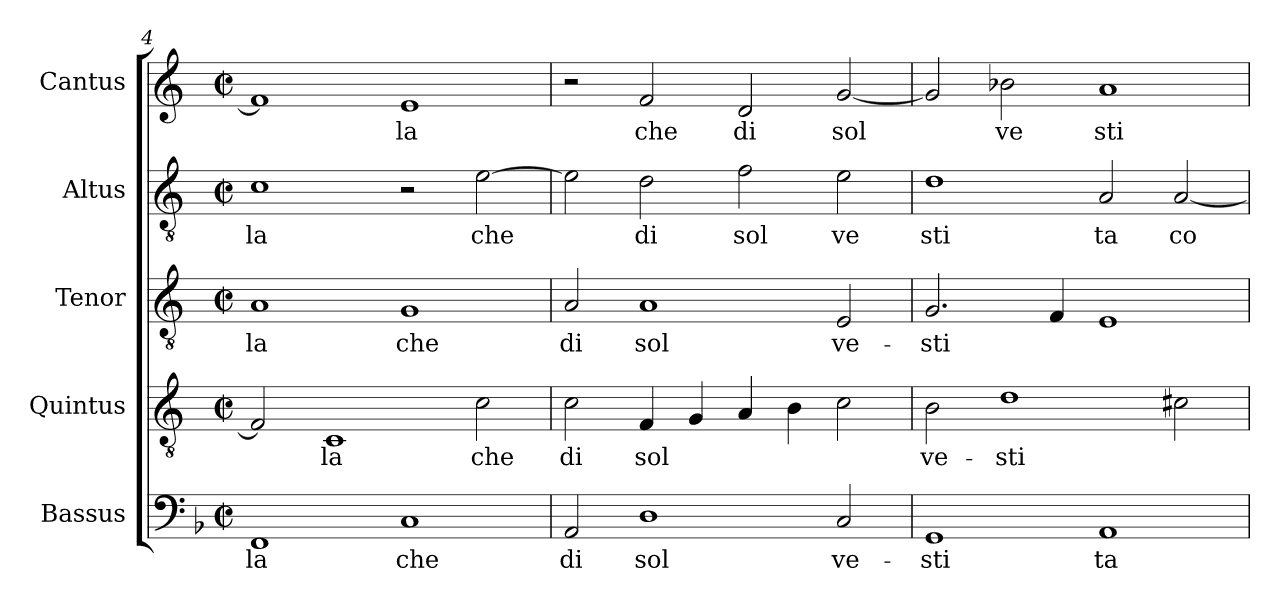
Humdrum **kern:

**kern	**text	**kern	**text	**kern	**text	**kern	**text	**kern	**text
*part5	*part5	*part4	*part4	*part3	*part3	*part2	*part2	*part1	*part1
*staff5	*staff5	*staff4	*staff4	*staff3	*staff3	*staff2	*staff2	*staff1	*staff1
*I"Bassus	*	*I"Quintus	*	*I"Tenor	*	*I"Altus	*	*I"Cantus	*
*clefF4	*	*clefGv2	*	*clefGv2	*	*clefGv2	*	*clefG2	*
*k[b-]	*	*k[]	*	*k[]	*	*k[]	*	*k[]	*
*F:	*	*C:	*	*C:	*	*C:	*	*C:	*
*M2/2	*	*M2/2	*	*M2/2	*	*M2/2	*	*M2/2	*
*met(c|)	*	*met(c|)	*	*met(c|)	*	*met(c|)	*	*met(c|)	*
=4	=4	=4	=4	=4	=4	=4	=4	=4	=4
!	!LO:LY:b:cj	!	!LO:LY:b	!	!LO:LY:b:cj	!	!LO:LY:b:cj	!	!LO:LY:b
1FF	-la	2F/]	.	1A	-la	1c	la	1f]	.
!	!	!	!LO:LY:b	!	!	!	!	!	!
.	.	1C	la	.	.	.	.	.	.
!	!LO:LY:b:cj	!	!	!	!LO:LY:b:cj	!	!	!	!LO:LY:b
1C	che	.	.	1G	che	2r	.	1e	la
!	!	!	!LO:LY:b	!	!	!	!LO:LY:b:cj	!	!
.	.	2c\	che	.	.	[>2e\	che	.	.
=5	=5	=5	=5	=5	=5	=5	=5	=5	=5
!	!LO:LY:b:cj	!	!LO:LY:b	!	!LO:LY:b:cj	!	!LO:LY:b:cj	!	!
2AA/	di	2c\	di	2A/	di	2e\]	.	2r	.
!	!LO:LY:b:cj	!	!LO:LY:b	!	!LO:LY:b:cj	!	!LO:LY:b:cj	!	!LO:LY:b
1D	sol	4F/	sol	1A	sol	2d\	di	2f/	che
!	!	!	!LO:LY:b	!	!	!	!	!	!
.	.	4G/	.	.	.	.	.	.	.
!	!	!	!LO:LY:b	!	!	!	!LO:LY:b:cj	!	!LO:LY:b
.	.	4A/	.	.	.	2f\	sol	2d/	di
!	!	!	!LO:LY:b	!	!	!	!	!	!
.	.	4B\	.	.	.	.	.	.	.
!	!LO:LY:b:cj	!	!LO:LY:b	!	!LO:LY:b:cj	!	!LO:LY:b:cj	!	!LO:LY:b
2C/	ve-	2c\	.	2E/	ve-	2e\	ve	[<2g/	sol
!!LO:LB:g=z
=6	=6	=6	=6	=6	=6	=6	=6	=6	=6
*k[]	*	*	*	*	*	*	*	*	*
*C:	*	*	*	*	*	*	*	*	*
!	!LO:LY:b:cj	!	!LO:LY:b	!	!LO:LY:b:cj	!	!LO:LY:b:cj	!	!LO:LY:b
1GG	-sti	2B\	ve-	2.G/	-sti	1d	sti	2g/]	.
!	!	!	!LO:LY:b	!	!	!	!	!	!LO:LY:b
.	.	1d	-sti-	.	.	.	.	2b-X\	ve
!	!	!	!	!	!LO:LY:b:cj	!	!	!	!
.	.	.	.	4F/	.	.	.	.	.
!	!LO:LY:b:cj	!	!	!	!LO:LY:b:cj	!	!LO:LY:b:cj	!	!LO:LY:b
1AA	ta	.	.	1E	.	2A/	ta	1a	sti
!	!	!	!LO:LY:b	!	!	!	!LO:LY:b:cj	!	!
.	.	2c#\	--	.	.	[<2A/	co	.	.
=	=	=	=	=	=	=	=	=	=
*-	*-	*-	*-	*-	*-	*-	*-	*-	*-
